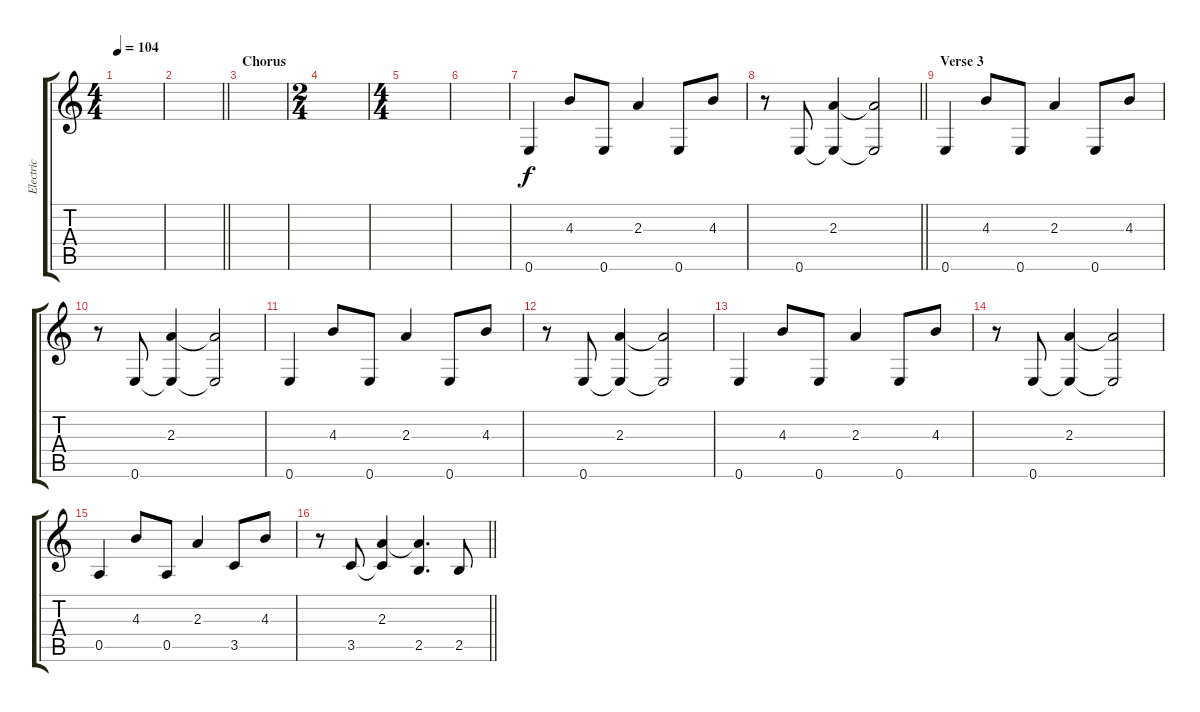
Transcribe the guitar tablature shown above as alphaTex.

\track ("Electric" "Electric") {instrument overdrivenguitar}
\staff {score tabs}
\tuning (E4 B3 G3 D3 A2 E2) {hide}
\ts (4 4)
\tempo 104
\clef g2
\ks c
|
\barLineRight lightlight
|
\section ("" "Chorus")
|
\ts (2 4)
|
\ts (4 4)
|
|
0.6.4 4.3.8 0.6.8 2.3.4 0.6.8 4.3.8 |
\barLineRight lightlight
r.8 0.6.8 (2.3 0.6{t}).4 (2.3{t} 0.6{t}).2 |
\section ("" "Verse 3")
0.6.4 4.3.8 0.6.8 2.3.4 0.6.8 4.3.8 |
r.8 0.6.8 (2.3 0.6{t}).4 (2.3{t} 0.6{t}).2 |
0.6.4 4.3.8 0.6.8 2.3.4 0.6.8 4.3.8 |
r.8 0.6.8 (2.3 0.6{t}).4 (2.3{t} 0.6{t}).2 |
0.6.4 4.3.8 0.6.8 2.3.4 0.6.8 4.3.8 |
r.8 0.6.8 (2.3 0.6{t}).4 (2.3{t} 0.6{t}).2 |
0.5.4 4.3.8 0.5.8 2.3.4 3.5.8 4.3.8 |
\barLineRight lightlight
r.8 3.5.8 (2.3 3.5{t}).4 (2.3{t} 2.5).4{d} 2.5.8
